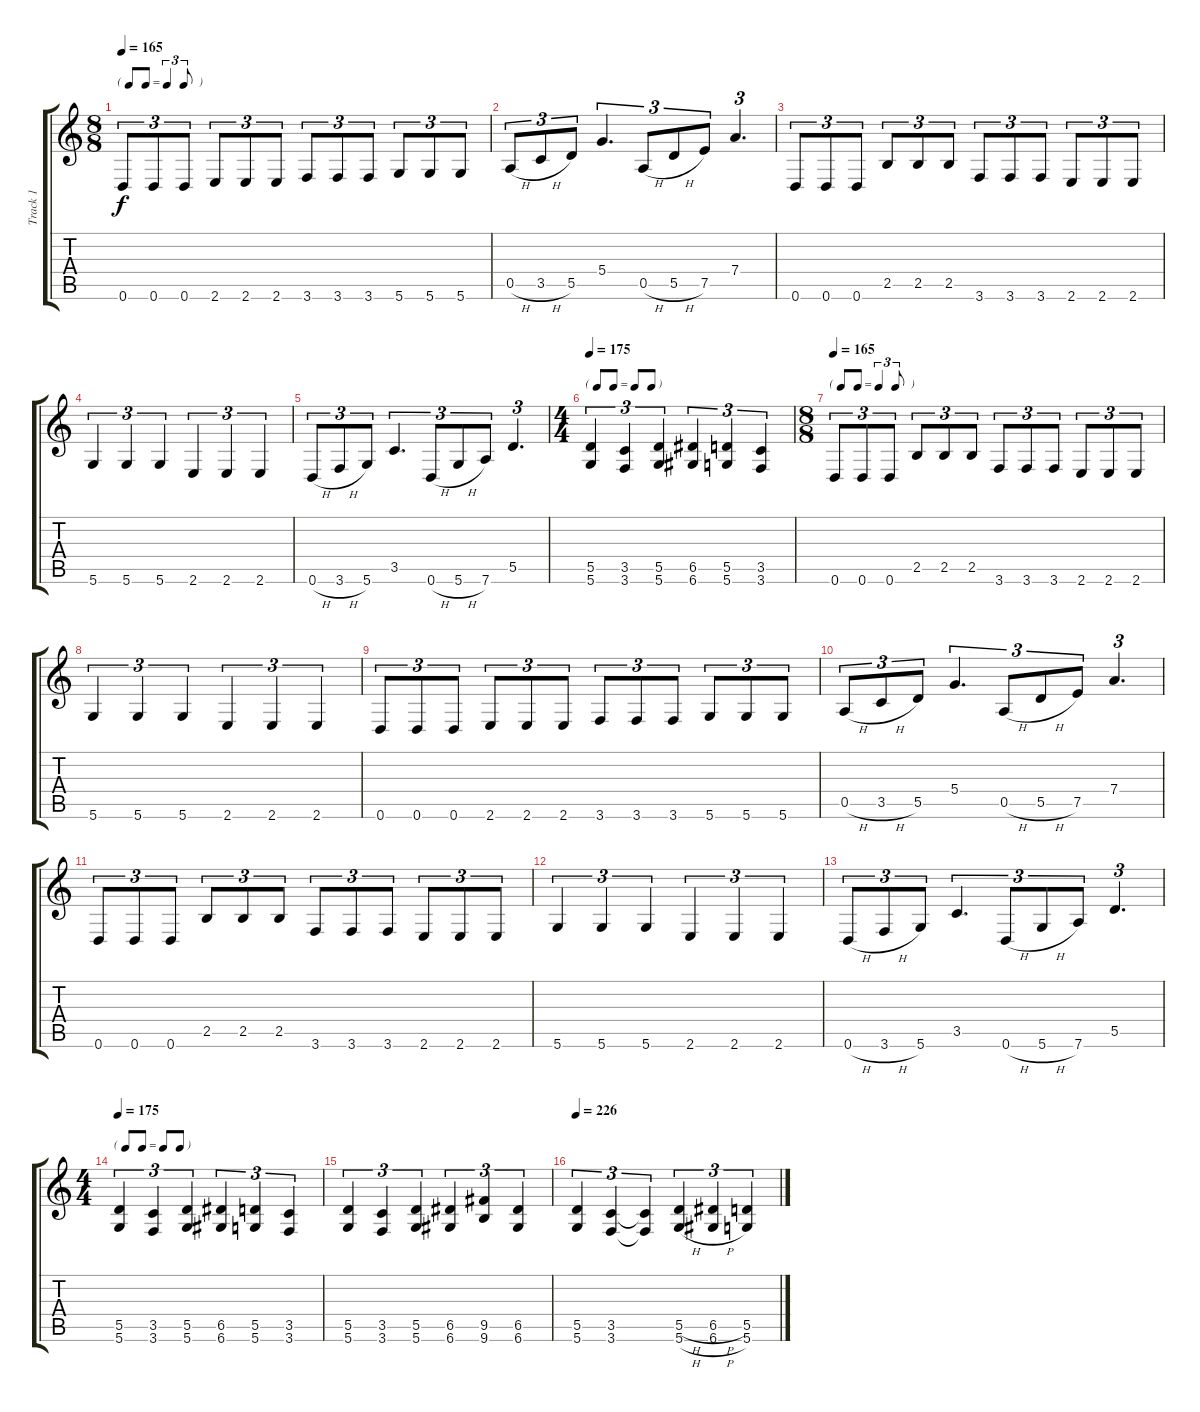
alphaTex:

\track ("Track 1" "Track 1") {instrument distortionguitar}
\staff {score tabs}
\tuning (E4 B3 G3 D3 A2 D2) {hide}
\ts (8 8)
\tf triplet8th
\tempo 165
\clef g2
\ks c
0.6.8{tu (3 2) dy f} 0.6.8{tu (3 2)} 0.6.8{tu (3 2)} 2.6.8{tu (3 2)} 2.6.8{tu (3 2)} 2.6.8{tu (3 2)} 3.6.8{tu (3 2)} 3.6.8{tu (3 2)} 3.6.8{tu (3 2)} 5.6.8{tu (3 2)} 5.6.8{tu (3 2)} 5.6.8{tu (3 2)} |
0.5{h}.8{tu (3 2)} 3.5{h}.8{tu (3 2)} 5.5.8{tu (3 2)} 5.4.4{d tu (3 2)} 0.5{h}.8{tu (3 2)} 5.5{h}.8{tu (3 2)} 7.5.8{tu (3 2)} 7.4.4{d tu (3 2)} |
0.6.8{tu (3 2)} 0.6.8{tu (3 2)} 0.6.8{tu (3 2)} 2.5.8{tu (3 2)} 2.5.8{tu (3 2)} 2.5.8{tu (3 2)} 3.6.8{tu (3 2)} 3.6.8{tu (3 2)} 3.6.8{tu (3 2)} 2.6.8{tu (3 2)} 2.6.8{tu (3 2)} 2.6.8{tu (3 2)} |
5.6.4{tu (3 2)} 5.6.4{tu (3 2)} 5.6.4{tu (3 2)} 2.6.4{tu (3 2)} 2.6.4{tu (3 2)} 2.6.4{tu (3 2)} |
0.6{h}.8{tu (3 2)} 3.6{h}.8{tu (3 2)} 5.6.8{tu (3 2)} 3.5.4{d tu (3 2)} 0.6{h}.8{tu (3 2)} 5.6{h}.8{tu (3 2)} 7.6.8{tu (3 2)} 5.5.4{d tu (3 2)} |
\ts (4 4)
\tf none
\tempo 175
(5.5 5.6).4{tu (3 2)} (3.5 3.6).4{tu (3 2)} (5.5 5.6).4{tu (3 2)} (6.5 6.6).4{tu (3 2)} (5.5 5.6).4{tu (3 2)} (3.5 3.6).4{tu (3 2)} |
\ts (8 8)
\tf triplet8th
\tempo 165
0.6.8{tu (3 2)} 0.6.8{tu (3 2)} 0.6.8{tu (3 2)} 2.5.8{tu (3 2)} 2.5.8{tu (3 2)} 2.5.8{tu (3 2)} 3.6.8{tu (3 2)} 3.6.8{tu (3 2)} 3.6.8{tu (3 2)} 2.6.8{tu (3 2)} 2.6.8{tu (3 2)} 2.6.8{tu (3 2)} |
5.6.4{tu (3 2)} 5.6.4{tu (3 2)} 5.6.4{tu (3 2)} 2.6.4{tu (3 2)} 2.6.4{tu (3 2)} 2.6.4{tu (3 2)} |
0.6.8{tu (3 2)} 0.6.8{tu (3 2)} 0.6.8{tu (3 2)} 2.6.8{tu (3 2)} 2.6.8{tu (3 2)} 2.6.8{tu (3 2)} 3.6.8{tu (3 2)} 3.6.8{tu (3 2)} 3.6.8{tu (3 2)} 5.6.8{tu (3 2)} 5.6.8{tu (3 2)} 5.6.8{tu (3 2)} |
0.5{h}.8{tu (3 2)} 3.5{h}.8{tu (3 2)} 5.5.8{tu (3 2)} 5.4.4{d tu (3 2)} 0.5{h}.8{tu (3 2)} 5.5{h}.8{tu (3 2)} 7.5.8{tu (3 2)} 7.4.4{d tu (3 2)} |
0.6.8{tu (3 2)} 0.6.8{tu (3 2)} 0.6.8{tu (3 2)} 2.5.8{tu (3 2)} 2.5.8{tu (3 2)} 2.5.8{tu (3 2)} 3.6.8{tu (3 2)} 3.6.8{tu (3 2)} 3.6.8{tu (3 2)} 2.6.8{tu (3 2)} 2.6.8{tu (3 2)} 2.6.8{tu (3 2)} |
5.6.4{tu (3 2)} 5.6.4{tu (3 2)} 5.6.4{tu (3 2)} 2.6.4{tu (3 2)} 2.6.4{tu (3 2)} 2.6.4{tu (3 2)} |
0.6{h}.8{tu (3 2)} 3.6{h}.8{tu (3 2)} 5.6.8{tu (3 2)} 3.5.4{d tu (3 2)} 0.6{h}.8{tu (3 2)} 5.6{h}.8{tu (3 2)} 7.6.8{tu (3 2)} 5.5.4{d tu (3 2)} |
\ts (4 4)
\tf none
\tempo 175
(5.5 5.6).4{tu (3 2)} (3.5 3.6).4{tu (3 2)} (5.5 5.6).4{tu (3 2)} (6.5 6.6).4{tu (3 2)} (5.5 5.6).4{tu (3 2)} (3.5 3.6).4{tu (3 2)} |
(5.5 5.6).4{tu (3 2)} (3.5 3.6).4{tu (3 2)} (5.5 5.6).4{tu (3 2)} (6.5 6.6).4{tu (3 2)} (9.5 9.6).4{tu (3 2)} (6.5 6.6).4{tu (3 2)} |
\tempo 226
(5.5 5.6).4{tu (3 2)} (3.5 3.6).4{tu (3 2)} (3.5{t} 3.6{t}).4{tu (3 2)} (5.5{h} 5.6{h}).4{tu (3 2)} (6.5{h} 6.6{h}).4{tu (3 2)} (5.5 5.6).4{tu (3 2)}
